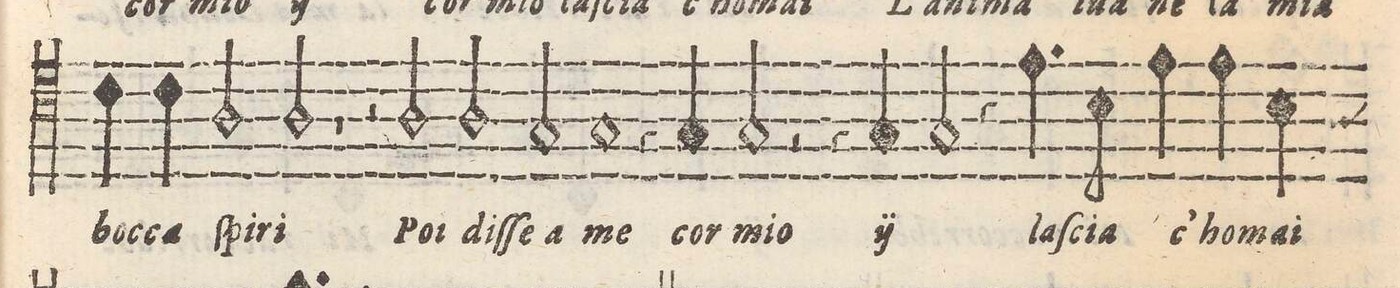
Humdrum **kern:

**kern	**text
*I"TENORE	*
*clefC4	*
*k[]	*
*met(c)	*
*M2/1	*
4c\	boc-
4c\	-ca
2A/	ſpi-
2A/	-ri
=14-	=14-
1r	.
2r	.
2A/	Poi
=15-	=15-
2A/	diſ-
2G/	-ſe a
1G	me
=16-	=16-
4r	.
4G/	cor
2G/	mio
2r	.
4r	.
4G/	/cor
=17-	=17-
2G/	mio/
4r	.
4.e\	laſ-
8B\	-cia
4e\	c`ho-
4e\	-ma-
4B\	-i
=18-	=18-
*-	*-
